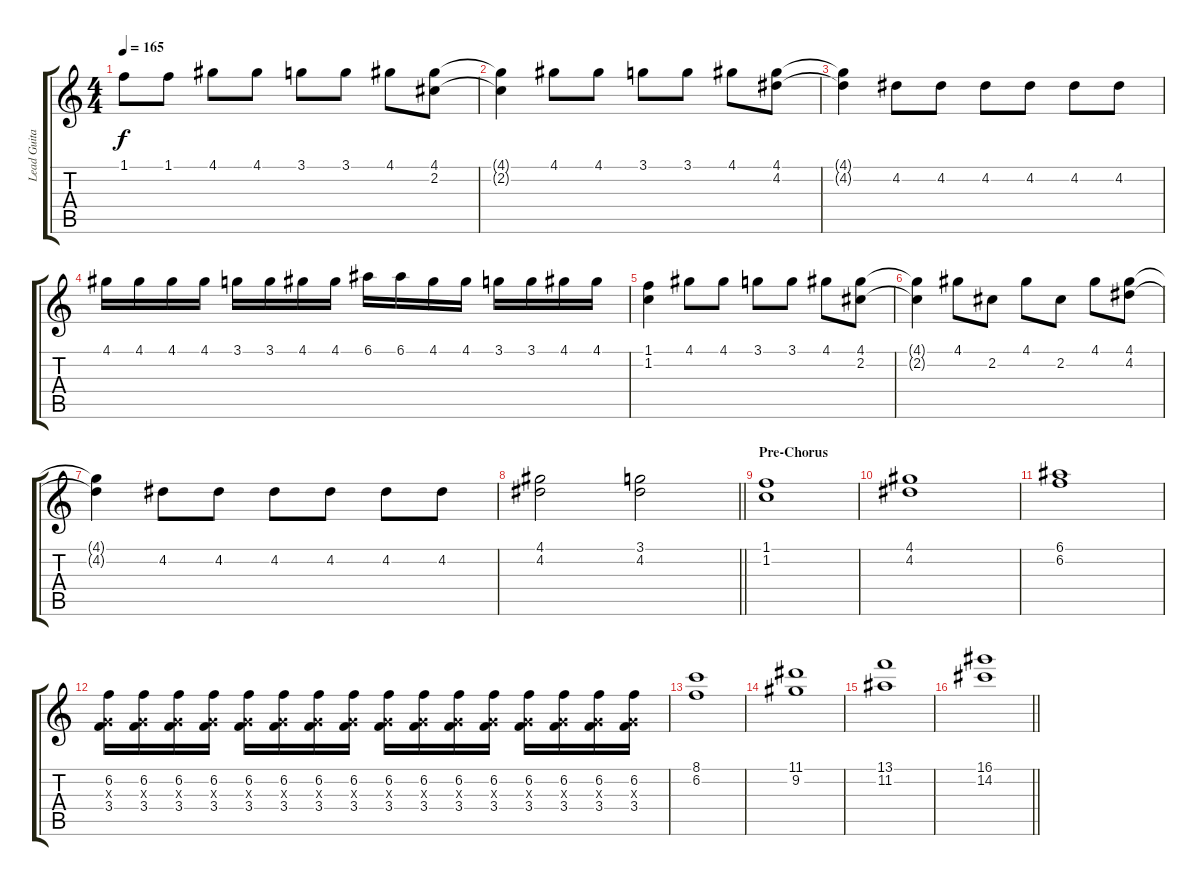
\track ("Lead Guitar" "Lead Guita") {instrument overdrivenguitar}
\staff {score tabs}
\tuning (E4 B3 G3 D3 A2 E2) {hide}
\ts (4 4)
\tempo 165
\clef g2
\ks c
1.1.8{dy f} 1.1.8 4.1.8 4.1.8 3.1.8 3.1.8 4.1.8 (4.1 2.2).8 |
(4.1{t} 2.2{t}).4 4.1.8 4.1.8 3.1.8 3.1.8 4.1.8 (4.1 4.2).8 |
(4.1{t} 4.2{t}).4 4.2.8 4.2.8 4.2.8 4.2.8 4.2.8 4.2.8 |
4.1.16 4.1.16 4.1.16 4.1.16 3.1.16 3.1.16 4.1.16 4.1.16 6.1.16 6.1.16 4.1.16 4.1.16 3.1.16 3.1.16 4.1.16 4.1.16 |
(1.1 1.2).4 4.1.8 4.1.8 3.1.8 3.1.8 4.1.8 (4.1 2.2).8 |
(4.1{t} 2.2{t}).4 4.1.8 2.2.8 4.1.8 2.2.8 4.1.8 (4.1 4.2).8 |
(4.1{t} 4.2{t}).4 4.2.8 4.2.8 4.2.8 4.2.8 4.2.8 4.2.8 |
\barLineRight lightlight
(4.1 4.2).2 (3.1 4.2).2 |
\section ("" "Pre-Chorus")
(1.1 1.2).1 |
(4.1 4.2).1 |
(6.1 6.2).1 |
(6.2 0.3{x} 3.4).16 (6.2 0.3{x} 3.4).16 (6.2 0.3{x} 3.4).16 (6.2 0.3{x} 3.4).16 (6.2 0.3{x} 3.4).16 (6.2 0.3{x} 3.4).16 (6.2 0.3{x} 3.4).16 (6.2 0.3{x} 3.4).16 (6.2 0.3{x} 3.4).16 (6.2 0.3{x} 3.4).16 (6.2 0.3{x} 3.4).16 (6.2 0.3{x} 3.4).16 (6.2 0.3{x} 3.4).16 (6.2 0.3{x} 3.4).16 (6.2 0.3{x} 3.4).16 (6.2 0.3{x} 3.4).16 |
(8.1 6.2).1 |
(11.1 9.2).1 |
(13.1 11.2).1 |
\barLineRight lightlight
(16.1 14.2).1
